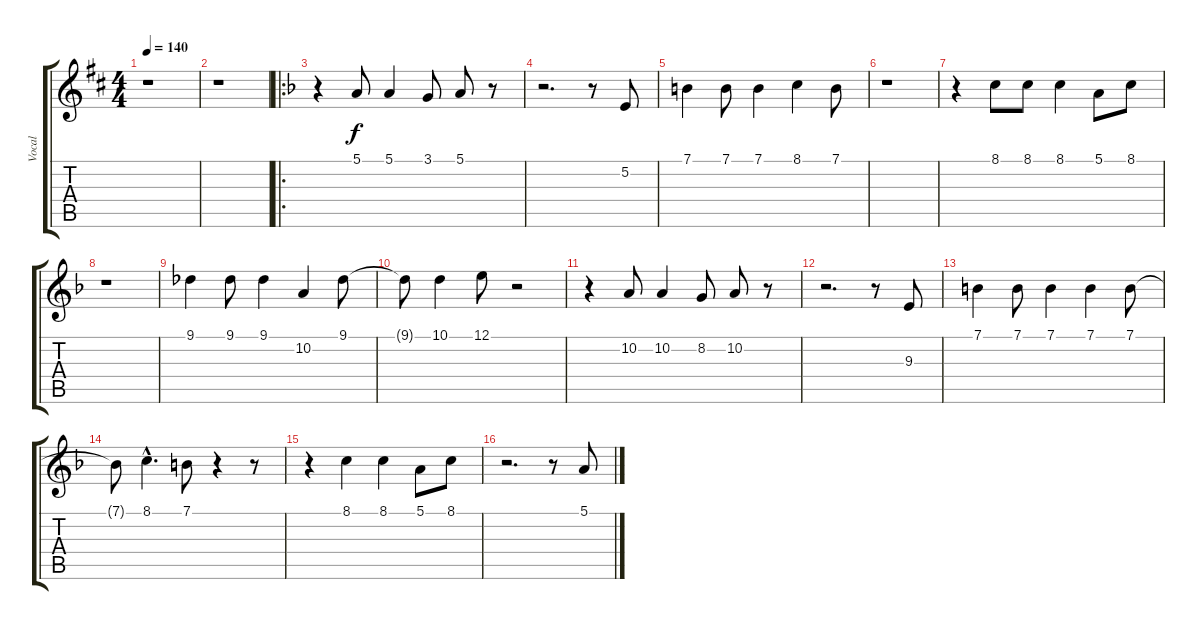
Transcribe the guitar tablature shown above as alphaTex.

\track ("Vocal" "Vocal") {instrument acousticgrandpiano}
\staff {score tabs}
\tuning (E4 B3 G3 D3 A2 E2) {hide}
\ts (4 4)
\tempo 140
\clef g2
\ks d
r.1{dy f} |
r.1 |
\ro
\ks dminor
r.4 5.1.8 5.1.4 3.1.8 5.1.8 r.8 |
r.2{d} r.8 5.2.8 |
7.1.4 7.1.8 7.1.4 8.1.4 7.1.8 |
r.1 |
r.4 8.1.8 8.1.8 8.1.4 5.1.8 8.1.8 |
r.1 |
9.1.4 9.1.8 9.1.4 10.2.4 9.1.8 |
9.1{t}.8 10.1.4 12.1.8 r.2 |
r.4 10.2.8 10.2.4 8.2.8 10.2.8 r.8 |
r.2{d} r.8 9.3.8 |
7.1.4 7.1.8 7.1.4 7.1.4 7.1.8 |
7.1{t}.8 8.1{hac}.4{d} 7.1.8 r.4 r.8 |
r.4 8.1.4 8.1.4 5.1.8 8.1.8 |
r.2{d} r.8 5.1.8
